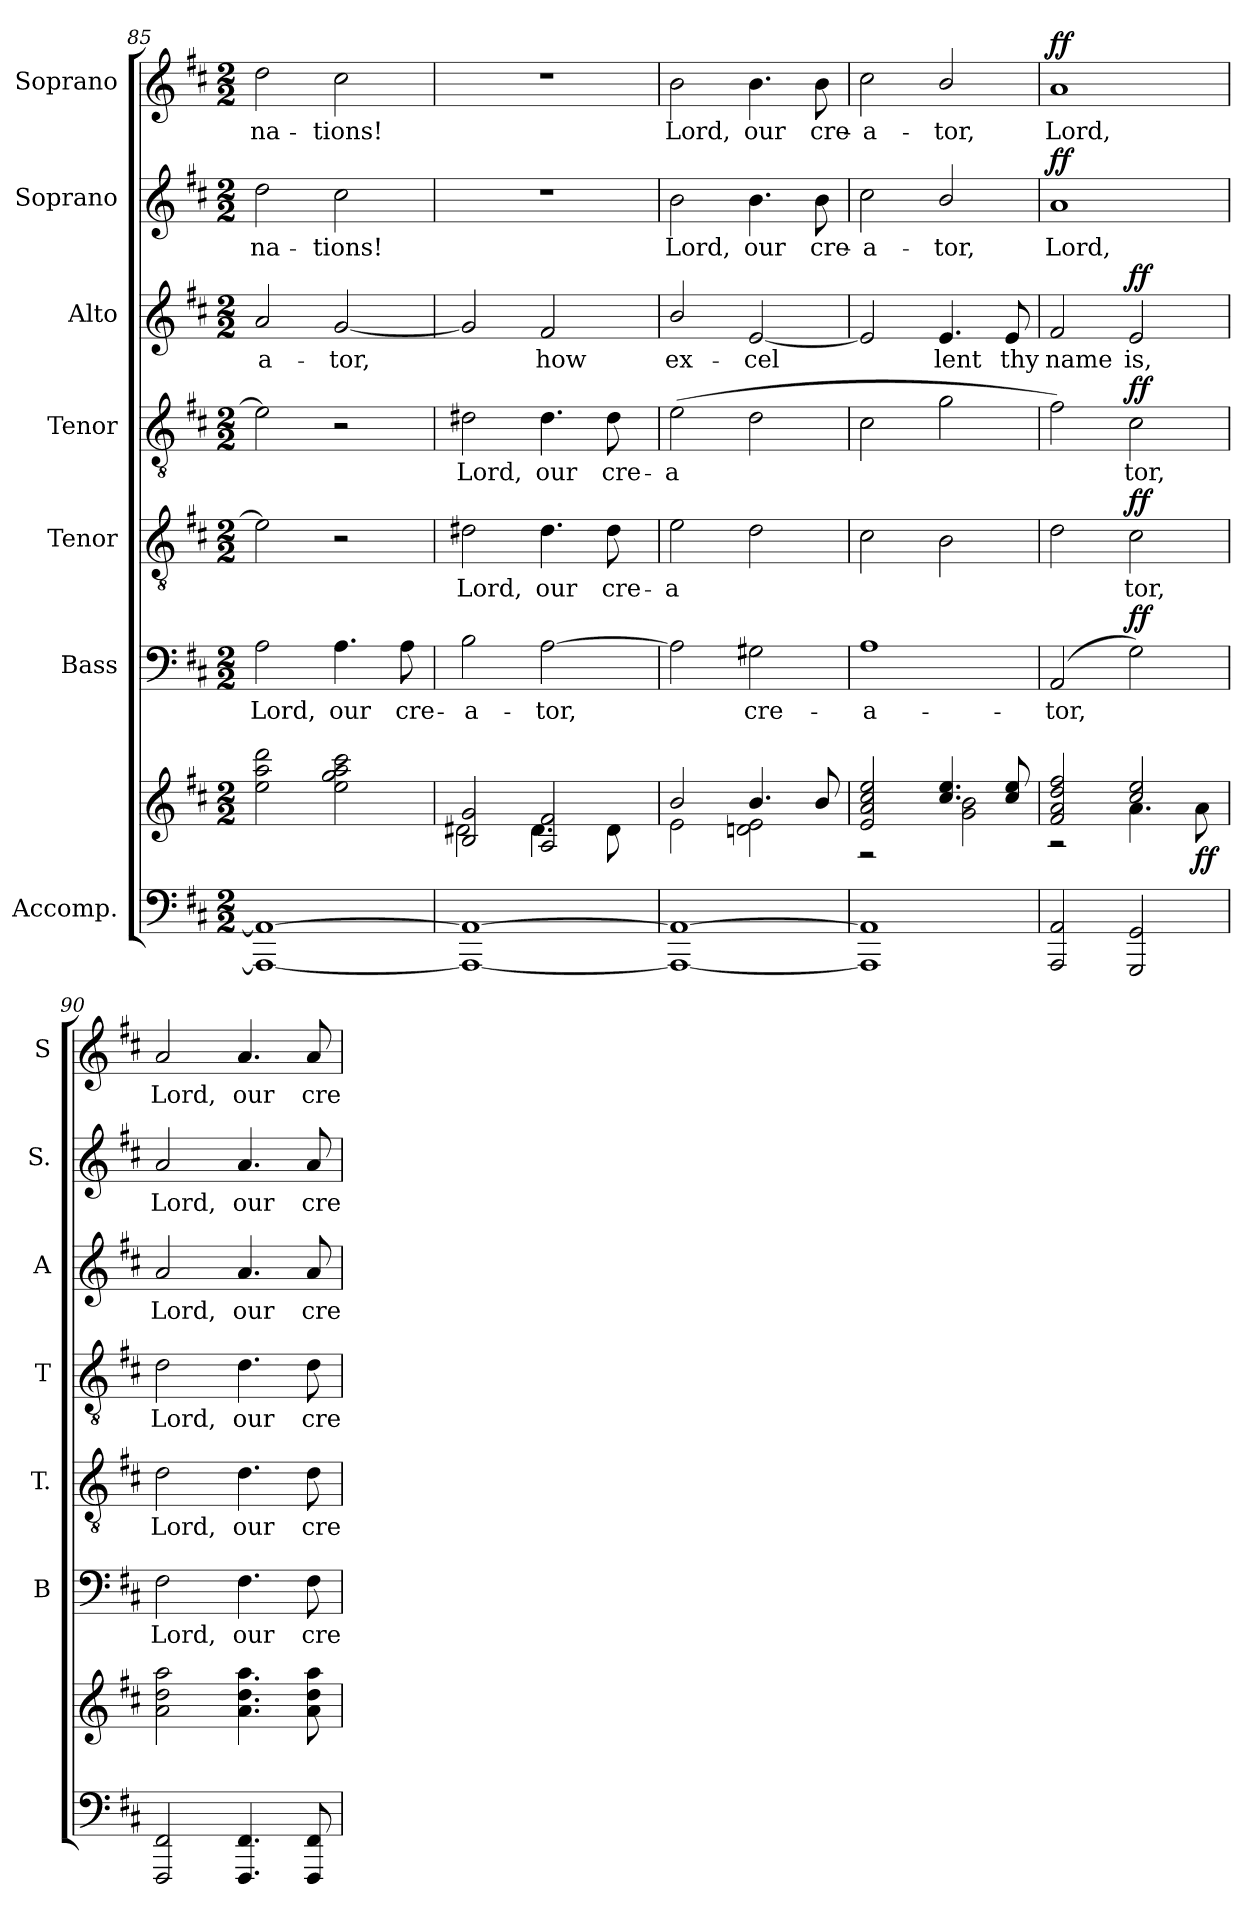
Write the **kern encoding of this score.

**kern	**kern	**dynam	**kern	**text	**dynam	**kern	**text	**dynam	**kern	**text	**dynam	**kern	**text	**dynam	**kern	**text	**dynam	**kern	**text	**dynam
*part7	*part7	*part7	*part6	*part6	*part6	*part5	*part5	*part5	*part4	*part4	*part4	*part3	*part3	*part3	*part2	*part2	*part2	*part1	*part1	*part1
*staff8	*staff7	*staff7/8	*staff6	*staff6	*staff6	*staff5	*staff5	*staff5	*staff4	*staff4	*staff4	*staff3	*staff3	*staff3	*staff2	*staff2	*staff2	*staff1	*staff1	*staff1
*I"Accomp.	*	*	*I"Bass	*	*	*I"Tenor	*	*	*I"Tenor	*	*	*I"Alto	*	*	*I"Soprano	*	*	*I"Soprano	*	*
*	*	*	*I'B	*	*	*I'T.	*	*	*I'T	*	*	*I'A	*	*	*I'S.	*	*	*I'S	*	*
!!LO:PB:g=z
*clefF4	*clefG2	*	*clefF4	*	*	*clefGv2	*	*	*clefGv2	*	*	*clefG2	*	*	*clefG2	*	*	*clefG2	*	*
*k[f#c#]	*k[f#c#]	*	*k[f#c#]	*	*	*k[f#c#]	*	*	*k[f#c#]	*	*	*k[f#c#]	*	*	*k[f#c#]	*	*	*k[f#c#]	*	*
*D:	*D:	*	*D:	*	*	*D:	*	*	*D:	*	*	*D:	*	*	*D:	*	*	*D:	*	*
*M2/2	*M2/2	*	*M2/2	*	*	*M2/2	*	*	*M2/2	*	*	*M2/2	*	*	*M2/2	*	*	*M2/2	*	*
=85	=85	=85	=85	=85	=85	=85	=85	=85	=85	=85	=85	=85	=85	=85	=85	=85	=85	=85	=85	=85
*	*^	*	*	*	*	*	*	*	*	*	*	*	*	*	*	*	*	*	*	*
!	!	!	!	!	!LO:LY:b	!	!	!	!	!	!	!	!	!LO:LY:b	!	!	!LO:LY:b	!	!	!LO:LY:b	!
1AAA_ 1AA_	1ryy	2ee\ 2aa\ 2ddd\	.	2A\	Lord,	.	2e\]	.	.	2e\]	.	.	2a/	-a-	.	2dd\	na-	.	2dd\	na-	.
!	!	!	!	!	!LO:LY:b	!	!	!	!	!	!	!	!	!LO:LY:b	!	!	!LO:LY:b	!	!	!LO:LY:b	!
.	.	2ee\ 2gg\ 2aa\ 2ccc#\	.	4.A\	our	.	2r	.	.	2r	.	.	[2g/	-tor,	.	2cc#\	-tions!	.	2cc#\	-tions!	.
!	!	!	!	!	!LO:LY:b	!	!	!	!	!	!	!	!	!	!	!	!	!	!	!	!
.	.	.	.	8A\	cre-	.	.	.	.	.	.	.	.	.	.	.	.	.	.	.	.
=86	=86	=86	=86	=86	=86	=86	=86	=86	=86	=86	=86	=86	=86	=86	=86	=86	=86	=86	=86	=86	=86
!	!	!	!	!	!LO:LY:b	!	!	!LO:LY:b	!	!	!LO:LY:b	!	!	!	!	!	!	!	!	!	!
1AAA_ 1AA_	2B/ 2g/	2d#X\	.	2B\	-a-	.	2d#X\	Lord,	.	2d#X\	Lord,	.	2g/]	.	.	1r	.	.	1r	.	.
!	!	!	!	!	!LO:LY:b	!	!	!LO:LY:b	!	!	!LO:LY:b	!	!	!LO:LY:b	!	!	!	!	!	!	!
.	2A/ 2f#/	4.d#\	.	[2A\	-tor,	.	4.d#\	our	.	4.d#\	our	.	2f#/	how	.	.	.	.	.	.	.
!	!	!	!	!	!	!	!	!LO:LY:b	!	!	!LO:LY:b	!	!	!	!	!	!	!	!	!	!
.	.	8d#\	.	.	.	.	8d#\	cre-	.	8d#\	cre-	.	.	.	.	.	.	.	.	.	.
=87	=87	=87	=87	=87	=87	=87	=87	=87	=87	=87	=87	=87	=87	=87	=87	=87	=87	=87	=87	=87	=87
!	!	!	!	!	!	!	!	!LO:LY:b	!	!	!LO:LY:b	!	!	!LO:LY:b	!	!	!LO:LY:b	!	!	!LO:LY:b	!
1AAA_ 1AA_	2b/	2e\	.	2A\]	.	.	2e\	-a­	.	(>2e\	-a­	.	2b/	ex-	.	2b\	Lord,	.	2b\	Lord,	.
!	!	!	!	!	!LO:LY:b	!	!	!	!	!	!	!	!	!LO:LY:b	!	!	!LO:LY:b	!	!	!LO:LY:b	!
.	4.b/	2dni\ 2e\	.	2G#X\	cre-	.	2d\	.	.	2d\	.	.	[2e/	-cel­	.	4.b\	our	.	4.b\	our	.
!	!	!	!	!	!	!	!	!	!	!	!	!	!	!	!	!	!LO:LY:b	!	!	!LO:LY:b	!
.	8b/	.	.	.	.	.	.	.	.	.	.	.	.	.	.	8b\	cre-	.	8b\	cre-	.
=88	=88	=88	=88	=88	=88	=88	=88	=88	=88	=88	=88	=88	=88	=88	=88	=88	=88	=88	=88	=88	=88
!	!	!	!	!	!LO:LY:b	!	!	!	!	!	!	!	!	!	!	!	!LO:LY:b	!	!	!LO:LY:b	!
1AAA] 1AA]	2e/ 2a/ 2cc#/ 2ee/	2r	.	1A	-a-	.	2c#\	.	.	2c#\	.	.	2e/]	.	.	2cc#\	-a-	.	2cc#\	-a-	.
!	!	!	!	!	!	!	!	!	!	!	!	!	!	!LO:LY:b	!	!	!LO:LY:b	!	!	!LO:LY:b	!
.	4.cc#/ 4.ee/	2g\ 2b\	.	.	.	.	2B\	.	.	2g\	.	.	4.e/	lent	.	2b/	-tor,	.	2b/	-tor,	.
!	!	!	!	!	!	!	!	!	!	!	!	!	!	!LO:LY:b	!	!	!	!	!	!	!
.	8cc#/ 8ee/	.	.	.	.	.	.	.	.	.	.	.	8e/	thy	.	.	.	.	.	.	.
=89	=89	=89	=89	=89	=89	=89	=89	=89	=89	=89	=89	=89	=89	=89	=89	=89	=89	=89	=89	=89	=89
!	!	!	!	!	!LO:LY:b	!	!	!	!	!	!	!	!	!LO:LY:b	!	!	!LO:LY:b	!LO:DY:b	!	!LO:LY:b	!LO:DY:b
2AAA/ 2AA/	2f#/ 2a/ 2dd/ 2ff#/	2r	.	(>2AA/	-tor,	.	2d\	.	.	2f#\)	.	.	2f#/	name	.	1a	Lord,	ff	1a	Lord,	ff
!	!	!	!	!	!	!LO:DY:b	!	!LO:LY:b	!LO:DY:b	!	!LO:LY:b	!LO:DY:b	!	!LO:LY:b	!LO:DY:b	!	!	!	!	!	!
2GGG/ 2GG/	2cc#/ 2ee/	4.a\	.	2G\)	.	ff	2c#\	tor,	ff	2c#\	tor,	ff	2e/	is,	ff	.	.	.	.	.	.
!	!	!	!LO:DY:b	!	!	!	!	!	!	!	!	!	!	!	!	!	!	!	!	!	!
.	.	8a\	ff	.	.	.	.	.	.	.	.	.	.	.	.	.	.	.	.	.	.
=90	=90	=90	=90	=90	=90	=90	=90	=90	=90	=90	=90	=90	=90	=90	=90	=90	=90	=90	=90	=90	=90
!	!	!	!	!	!LO:LY:b	!	!	!LO:LY:b	!	!	!LO:LY:b	!	!	!LO:LY:b	!	!	!LO:LY:b	!	!	!LO:LY:b	!
2FFF#/ 2FF#/	1ryy	2a\ 2dd\ 2aa\	.	2F#\	Lord,	.	2d\	Lord,	.	2d\	Lord,	.	2a/	Lord,	.	2a/	Lord,	.	2a/	Lord,	.
!	!	!	!	!	!LO:LY:b	!	!	!LO:LY:b	!	!	!LO:LY:b	!	!	!LO:LY:b	!	!	!LO:LY:b	!	!	!LO:LY:b	!
4.FFF#/ 4.FF#/	.	4.a\ 4.dd\ 4.aa\	.	4.F#\	our	.	4.d\	our	.	4.d\	our	.	4.a/	our	.	4.a/	our	.	4.a/	our	.
!	!	!	!	!	!LO:LY:b	!	!	!LO:LY:b	!	!	!LO:LY:b	!	!	!LO:LY:b	!	!	!LO:LY:b	!	!	!LO:LY:b	!
8FFF#/ 8FF#/	.	8a\ 8dd\ 8aa\	.	8F#\	cre-	.	8d\	cre-	.	8d\	cre-	.	8a/	cre-	.	8a/	cre-	.	8a/	cre-	.
*	*v	*v	*	*	*	*	*	*	*	*	*	*	*	*	*	*	*	*	*	*	*
=	=	=	=	=	=	=	=	=	=	=	=	=	=	=	=	=	=	=	=	=
*-	*-	*-	*-	*-	*-	*-	*-	*-	*-	*-	*-	*-	*-	*-	*-	*-	*-	*-	*-	*-
